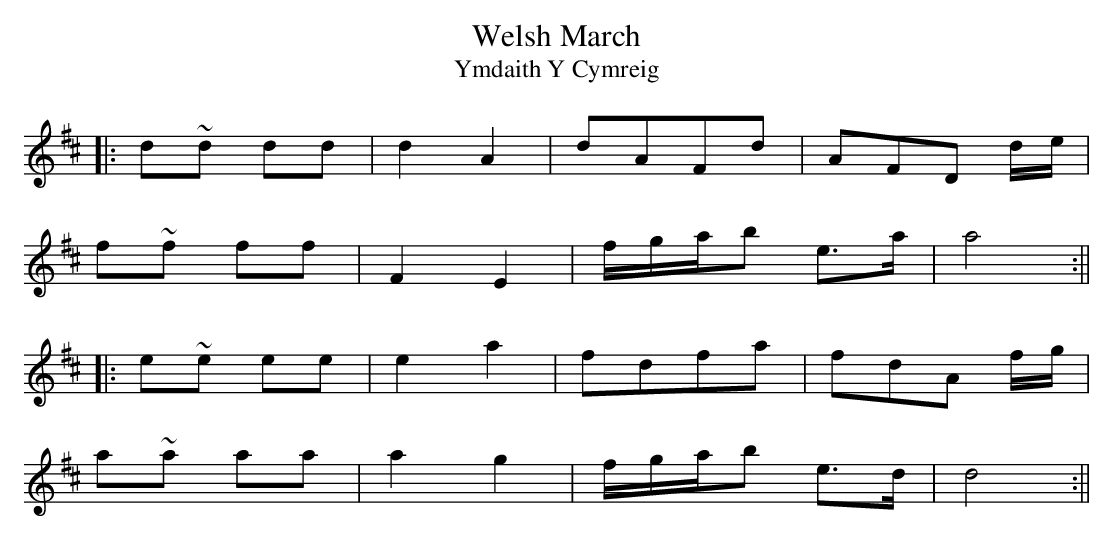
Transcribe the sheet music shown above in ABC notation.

X:1
T:Welsh March
T:Ymdaith Y Cymreig
K:D
|:d~d dd|d2A2|dAFd|AFD d/e/|
f~f ff|F2E2|/f/g/a/b e>a|a4:||
|:e~e ee|e2a2|fdfa|fdA f/g/|
a~a aa|a2g2|/f/g/a/b e>d| d4:||
